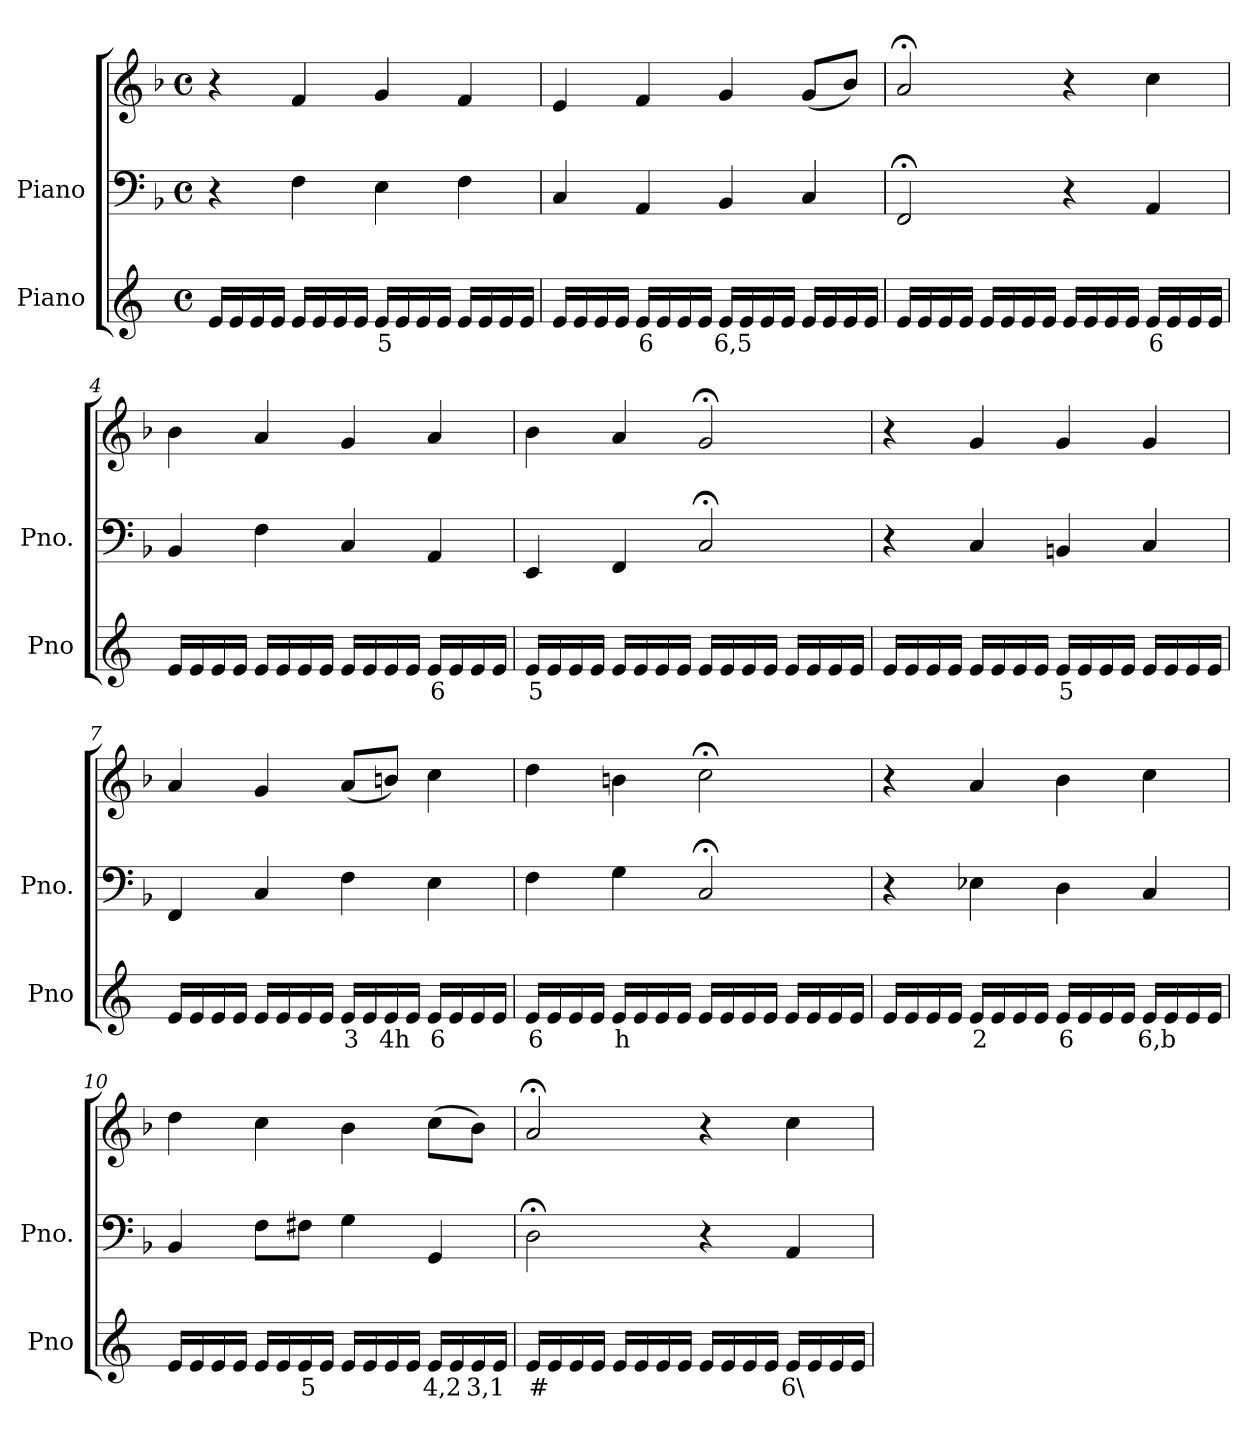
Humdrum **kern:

**kern	**text	**kern	**kern
*part2	*part2	*part1	*part1
*staff3	*staff3	*staff2	*staff1
*I"Piano	*	*I"Piano	*
*I'Pno	*	*I'Pno.	*
*clefG2	*	*clefF4	*clefG2
*k[]	*	*k[b-]	*k[b-]
*M4/4	*	*M4/4	*M4/4
*met(c)	*	*met(c)	*met(c)
=1	=1	=1	=1
16e/LL	.	4r	4r
16e/	.	.	.
16e/	.	.	.
16e/JJ	.	.	.
16e/LL	.	4F\	4f/
16e/	.	.	.
16e/	.	.	.
16e/JJ	.	.	.
!	!LO:LY:b	!	!
16e/LL	5	4E\	4g/
16e/	.	.	.
16e/	.	.	.
16e/JJ	.	.	.
16e/LL	.	4F\	4f/
16e/	.	.	.
16e/	.	.	.
16e/JJ	.	.	.
=2	=2	=2	=2
16e/LL	.	4C/	4e/
16e/	.	.	.
16e/	.	.	.
16e/JJ	.	.	.
!	!LO:LY:b	!	!
16e/LL	6	4AA/	4f/
16e/	.	.	.
16e/	.	.	.
16e/JJ	.	.	.
!	!LO:LY:b	!	!
16e/LL	6,5	4BB-/	4g/
16e/	.	.	.
16e/	.	.	.
16e/JJ	.	.	.
16e/LL	.	4C/	(<8g/L
16e/	.	.	.
16e/	.	.	8b-/J)
16e/JJ	.	.	.
=3	=3	=3	=3
16e/LL	.	2FF;</	2a;</
16e/	.	.	.
16e/	.	.	.
16e/JJ	.	.	.
16e/LL	.	.	.
16e/	.	.	.
16e/	.	.	.
16e/JJ	.	.	.
16e/LL	.	4r	4r
16e/	.	.	.
16e/	.	.	.
16e/JJ	.	.	.
!	!LO:LY:b	!	!
16e/LL	6	4AA/	4cc\
16e/	.	.	.
16e/	.	.	.
16e/JJ	.	.	.
=4	=4	=4	=4
16e/LL	.	4BB-/	4b-\
16e/	.	.	.
16e/	.	.	.
16e/JJ	.	.	.
16e/LL	.	4F\	4a/
16e/	.	.	.
16e/	.	.	.
16e/JJ	.	.	.
16e/LL	.	4C/	4g/
16e/	.	.	.
16e/	.	.	.
16e/JJ	.	.	.
!	!LO:LY:b	!	!
16e/LL	6	4AA/	4a/
16e/	.	.	.
16e/	.	.	.
16e/JJ	.	.	.
=5	=5	=5	=5
!	!LO:LY:b	!	!
16e/LL	5	4EE/	4b-\
16e/	.	.	.
16e/	.	.	.
16e/JJ	.	.	.
16e/LL	.	4FF/	4a/
16e/	.	.	.
16e/	.	.	.
16e/JJ	.	.	.
16e/LL	.	2C;</	2g;</
16e/	.	.	.
16e/	.	.	.
16e/JJ	.	.	.
16e/LL	.	.	.
16e/	.	.	.
16e/	.	.	.
16e/JJ	.	.	.
=6	=6	=6	=6
16e/LL	.	4r	4r
16e/	.	.	.
16e/	.	.	.
16e/JJ	.	.	.
16e/LL	.	4C/	4g/
16e/	.	.	.
16e/	.	.	.
16e/JJ	.	.	.
!	!LO:LY:b	!	!
16e/LL	5	4BBn/	4g/
16e/	.	.	.
16e/	.	.	.
16e/JJ	.	.	.
16e/LL	.	4C/	4g/
16e/	.	.	.
16e/	.	.	.
16e/JJ	.	.	.
=7	=7	=7	=7
16e/LL	.	4FF/	4a/
16e/	.	.	.
16e/	.	.	.
16e/JJ	.	.	.
16e/LL	.	4C/	4g/
16e/	.	.	.
16e/	.	.	.
16e/JJ	.	.	.
!	!LO:LY:b	!	!
16e/LL	3	4F\	(<8a/L
16e/	.	.	.
!	!LO:LY:b	!	!
16e/	4h	.	8bn/J)
16e/JJ	.	.	.
!	!LO:LY:b	!	!
16e/LL	6	4E\	4cc\
16e/	.	.	.
16e/	.	.	.
16e/JJ	.	.	.
=8	=8	=8	=8
!	!LO:LY:b	!	!
16e/LL	6	4F\	4dd\
16e/	.	.	.
16e/	.	.	.
16e/JJ	.	.	.
!	!LO:LY:b	!	!
16e/LL	h	4G\	4bn\
16e/	.	.	.
16e/	.	.	.
16e/JJ	.	.	.
16e/LL	.	2C;</	2cc;<\
16e/	.	.	.
16e/	.	.	.
16e/JJ	.	.	.
16e/LL	.	.	.
16e/	.	.	.
16e/	.	.	.
16e/JJ	.	.	.
=9	=9	=9	=9
16e/LL	.	4r	4r
16e/	.	.	.
16e/	.	.	.
16e/JJ	.	.	.
!	!LO:LY:b	!	!
16e/LL	2	4E-X\	4a/
16e/	.	.	.
16e/	.	.	.
16e/JJ	.	.	.
!	!LO:LY:b	!	!
16e/LL	6	4D\	4b-\
16e/	.	.	.
16e/	.	.	.
16e/JJ	.	.	.
!	!LO:LY:b	!	!
16e/LL	6,b	4C/	4cc\
16e/	.	.	.
16e/	.	.	.
16e/JJ	.	.	.
=10	=10	=10	=10
16e/LL	.	4BB-/	4dd\
16e/	.	.	.
16e/	.	.	.
16e/JJ	.	.	.
16e/LL	.	8F\L	4cc\
16e/	.	.	.
!	!LO:LY:b	!	!
16e/	5	8F#X\J	.
16e/JJ	.	.	.
16e/LL	.	4G\	4b-\
16e/	.	.	.
16e/	.	.	.
16e/JJ	.	.	.
!	!LO:LY:b	!	!
16e/LL	4,2	4GG/	(>8cc\L
16e/	.	.	.
!	!LO:LY:b	!	!
16e/	3,1	.	8b-\J)
16e/JJ	.	.	.
=11	=11	=11	=11
!	!LO:LY:b	!	!
16e/LL	#	2D;<\	2a;</
16e/	.	.	.
16e/	.	.	.
16e/JJ	.	.	.
16e/LL	.	.	.
16e/	.	.	.
16e/	.	.	.
16e/JJ	.	.	.
16e/LL	.	4r	4r
16e/	.	.	.
16e/	.	.	.
16e/JJ	.	.	.
!	!LO:LY:b	!	!
16e/LL	6\	4AA/	4cc\
16e/	.	.	.
16e/	.	.	.
16e/JJ	.	.	.
=	=	=	=
*-	*-	*-	*-
